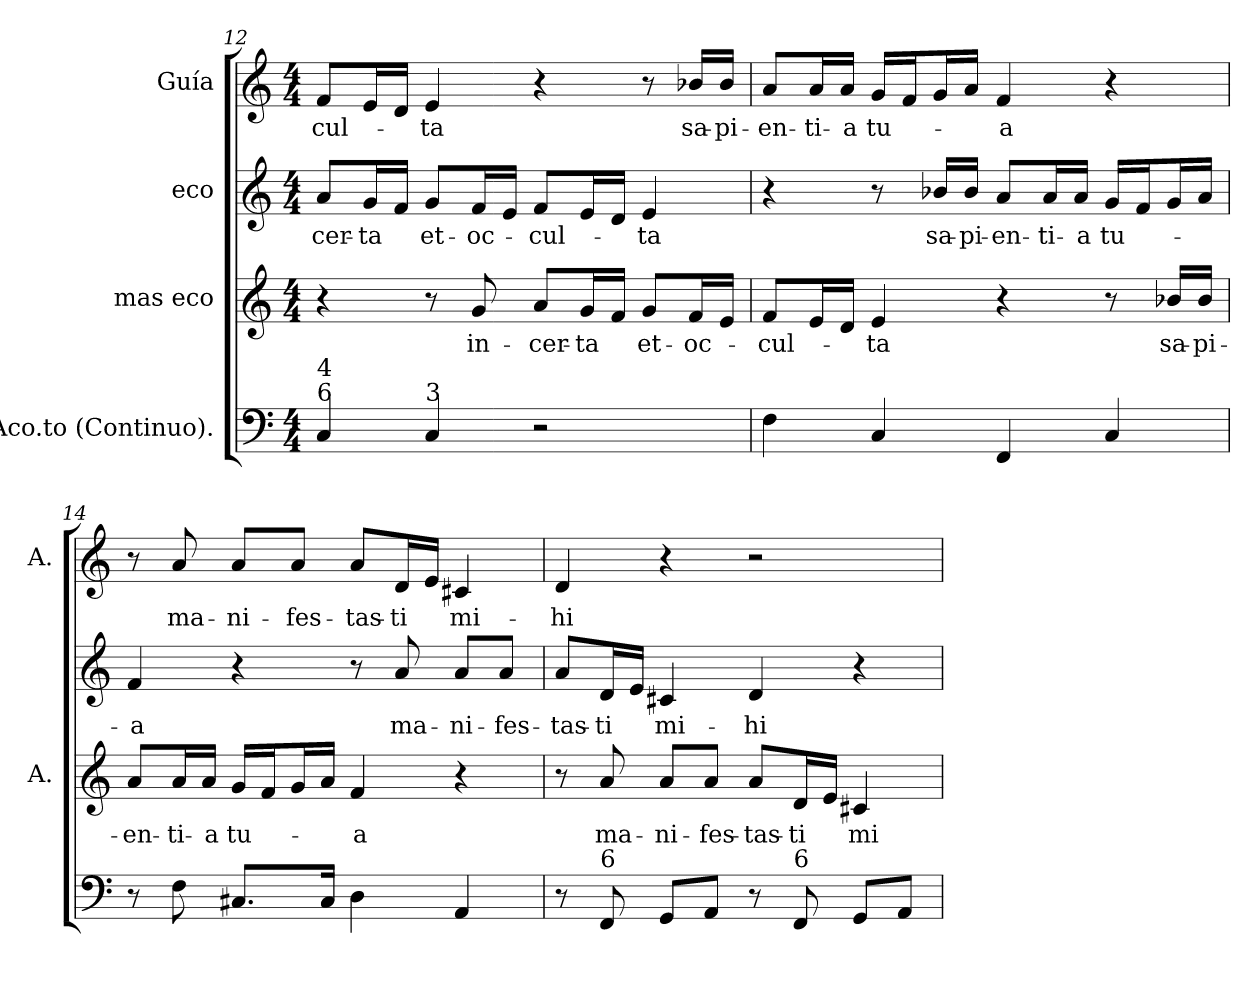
**kern	**kern	**text	**kern	**text	**kern	**text
*part4	*part3	*part3	*part2	*part2	*part1	*part1
*staff4	*staff3	*staff3	*staff2	*staff2	*staff1	*staff1
*I"Aco.to (Continuo).	*I"mas eco	*	*I"eco	*	*I"Guía	*
*	*I'A.	*	*	*	*I'A.	*
*clefF4	*clefG2	*	*clefG2	*	*clefG2	*
*k[]	*k[]	*	*k[]	*	*k[]	*
*C:	*C:	*	*C:	*	*C:	*
*M4/4	*M4/4	*	*M4/4	*	*M4/4	*
=12	=12	=12	=12	=12	=12	=12
!	!	!	!	!LO:LY:b:color=#000000	!	!
!LO:TX:a:t=6	!	!	!	!	!	!
!LO:TX:t=4	!	!	!	!	!	!
!	!	!	!	!	!	!LO:LY:b:color=#000000
4Ci/	4r	.	8ai/L	-cer-	8fi/L	-cul-
!	!	!	!	!LO:LY:b:color=#000000	!	!
.	.	.	16gi/L	-ta	16ei/L	.
.	.	.	16fi/JJ	.	16di/JJ	.
!	!	!	!	!LO:LY:b:color=#000000	!	!
!LO:TX:a:t=3	!	!	!	!	!	!
!	!	!	!	!	!	!LO:LY:b:color=#000000
4Ci/	8r	.	8gi/L	et-	4ei/	-ta
!	!	!LO:LY:b:color=#000000	!	!	!	!
!	!	!	!	!LO:LY:b:color=#000000	!	!
.	8gi/	in-	16fi/L	-oc-	.	.
.	.	.	16ei/JJ	.	.	.
!	!	!LO:LY:b:color=#000000	!	!	!	!
!	!	!	!	!LO:LY:b:color=#000000	!	!
2r	8ai/L	-cer-	8fi/L	-cul-	4r	.
!	!	!LO:LY:b:color=#000000	!	!	!	!
.	16gi/L	-ta	16ei/L	.	.	.
.	16fi/JJ	.	16di/JJ	.	.	.
!	!	!LO:LY:b:color=#000000	!	!	!	!
!	!	!	!	!LO:LY:b:color=#000000	!	!
.	8gi/L	et-	4ei/	-ta	8r	.
!	!	!LO:LY:b:color=#000000	!	!	!	!
!	!	!	!	!	!	!LO:LY:b:color=#000000
.	16fi/L	-oc-	.	.	16b-Xi/LL	sa-
!	!	!	!	!	!	!LO:LY:b:color=#000000
.	16ei/JJ	.	.	.	16b-i/JJ	-pi-
!!LO:LB:g=z
=13	=13	=13	=13	=13	=13	=13
!	!	!LO:LY:b:color=#000000	!	!	!	!
!	!	!	!	!	!	!LO:LY:b:color=#000000
4Fi\	8fi/L	-cul-	4r	.	8ai/L	-en-
!	!	!	!	!	!	!LO:LY:b:color=#000000
.	16ei/L	.	.	.	16ai/L	-ti-
!	!	!	!	!	!	!LO:LY:b:color=#000000
.	16di/JJ	.	.	.	16ai/JJ	-a
!	!	!LO:LY:b:color=#000000	!	!	!	!
!	!	!	!	!	!	!LO:LY:b:color=#000000
4Ci/	4ei/	-ta	8r	.	16gi/LL	tu-
.	.	.	.	.	16fi/J	.
!	!	!	!	!LO:LY:b:color=#000000	!	!
.	.	.	16b-Xi/LL	sa-	16gi/L	.
!	!	!	!	!LO:LY:b:color=#000000	!	!
.	.	.	16b-i/JJ	-pi-	16ai/JJ	.
!	!	!	!	!LO:LY:b:color=#000000	!	!
!	!	!	!	!	!	!LO:LY:b:color=#000000
4FFi/	4r	.	8ai/L	-en-	4fi/	-a
!	!	!	!	!LO:LY:b:color=#000000	!	!
.	.	.	16ai/L	-ti-	.	.
!	!	!	!	!LO:LY:b:color=#000000	!	!
.	.	.	16ai/JJ	-a	.	.
!	!	!	!	!LO:LY:b:color=#000000	!	!
4Ci/	8r	.	16gi/LL	tu-	4r	.
.	.	.	16fi/J	.	.	.
!	!	!LO:LY:b:color=#000000	!	!	!	!
.	16b-Xi/LL	sa-	16gi/L	.	.	.
!	!	!LO:LY:b:color=#000000	!	!	!	!
.	16b-i/JJ	-pi-	16ai/JJ	.	.	.
=14	=14	=14	=14	=14	=14	=14
!	!	!LO:LY:b:color=#000000	!	!	!	!
!	!	!	!	!LO:LY:b:color=#000000	!	!
8r	8ai/L	-en-	4fi/	-a	8r	.
!	!	!LO:LY:b:color=#000000	!	!	!	!
!	!	!	!	!	!	!LO:LY:b:color=#000000
8Fi\	16ai/L	-ti-	.	.	8ai/	ma-
!	!	!LO:LY:b:color=#000000	!	!	!	!
.	16ai/JJ	-a	.	.	.	.
!	!	!LO:LY:b:color=#000000	!	!	!	!
!	!	!	!	!	!	!LO:LY:b:color=#000000
8.C#Xi/L	16gi/LL	tu-	4r	.	8ai/L	-ni-
.	16fi/J	.	.	.	.	.
!	!	!	!	!	!	!LO:LY:b:color=#000000
.	16gi/L	.	.	.	8ai/J	-fes-
16C#i/Jk	16ai/JJ	.	.	.	.	.
!	!	!LO:LY:b:color=#000000	!	!	!	!
!	!	!	!	!	!	!LO:LY:b:color=#000000
4Di\	4fi/	-a	8r	.	8ai/L	-tas-
!	!	!	!	!LO:LY:b:color=#000000	!	!
!	!	!	!	!	!	!LO:LY:b:color=#000000
.	.	.	8ai/	ma-	16di/L	-ti
.	.	.	.	.	16ei/JJ	.
!	!	!	!	!LO:LY:b:color=#000000	!	!
!	!	!	!	!	!	!LO:LY:b:color=#000000
4AAi/	4r	.	8ai/L	-ni-	4c#Xi/	mi-
!	!	!	!	!LO:LY:b:color=#000000	!	!
.	.	.	8ai/J	-fes-	.	.
=15	=15	=15	=15	=15	=15	=15
!	!	!	!	!LO:LY:b:color=#000000	!	!
!	!	!	!	!	!	!LO:LY:b:color=#000000
8r	8r	.	8ai/L	-tas-	4di/	-hi
!	!	!LO:LY:b:color=#000000	!	!	!	!
!LO:TX:a:t=6	!	!	!	!	!	!
!	!	!	!	!LO:LY:b:color=#000000	!	!
8FFi/	8ai/	ma-	16di/L	-ti	.	.
.	.	.	16ei/JJ	.	.	.
!	!	!LO:LY:b:color=#000000	!	!	!	!
!	!	!	!	!LO:LY:b:color=#000000	!	!
8GGi/L	8ai/L	-ni-	4c#Xi/	mi-	4r	.
!	!	!LO:LY:b:color=#000000	!	!	!	!
8AAi/J	8ai/J	-fes-	.	.	.	.
!	!	!LO:LY:b:color=#000000	!	!	!	!
!	!	!	!	!LO:LY:b:color=#000000	!	!
8r	8ai/L	-tas-	4di/	-hi	2r	.
!LO:TX:a:t=6	!	!	!	!	!	!
!	!	!LO:LY:b:color=#000000	!	!	!	!
8FFi/	16di/L	-ti	.	.	.	.
.	16ei/JJ	.	.	.	.	.
!	!	!LO:LY:b:color=#000000	!	!	!	!
8GGi/L	4c#Xi/	mi-	4r	.	.	.
8AAi/J	.	.	.	.	.	.
=	=	=	=	=	=	=
*-	*-	*-	*-	*-	*-	*-
